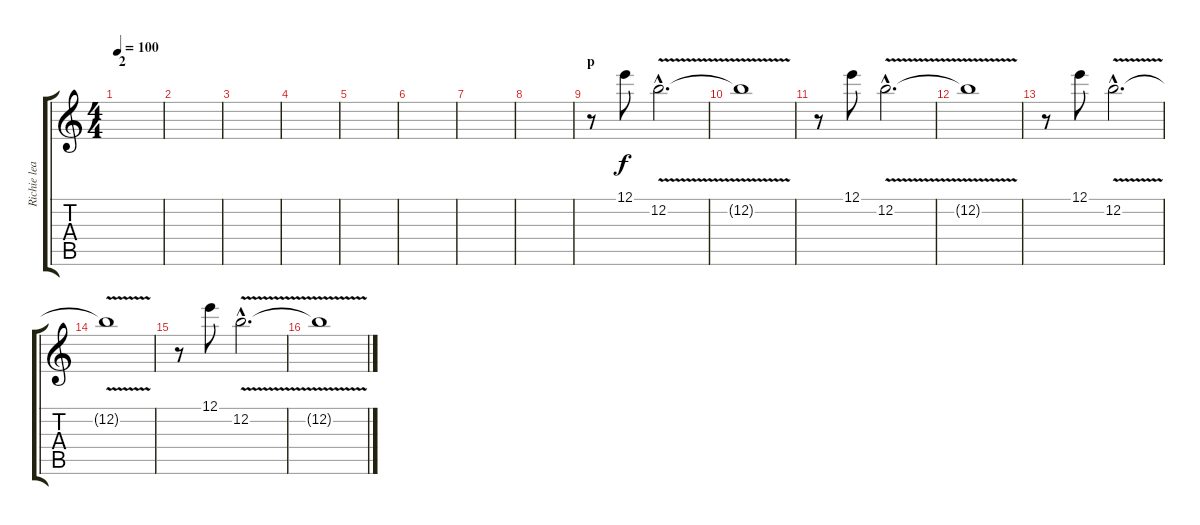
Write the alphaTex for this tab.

\track ("Richie lead" "Richie lea") {instrument overdrivenguitar}
\staff {score tabs}
\tuning (E4 B3 G3 D3 A2 E2) {hide}
\ts (4 4)
\section ("" "2")
\tempo 100
\clef g2
\ks c
|
|
|
|
|
|
|
|
\section ("" "p")
r.8{volume 8} 12.1.8 12.2{v hac}.2{d} |
12.2{t}.1 |
r.8 12.1.8 12.2{v hac}.2{d} |
12.2{t}.1 |
r.8{volume 8} 12.1.8 12.2{v hac}.2{d} |
12.2{t}.1 |
r.8 12.1.8 12.2{v hac}.2{d} |
12.2{t}.1
